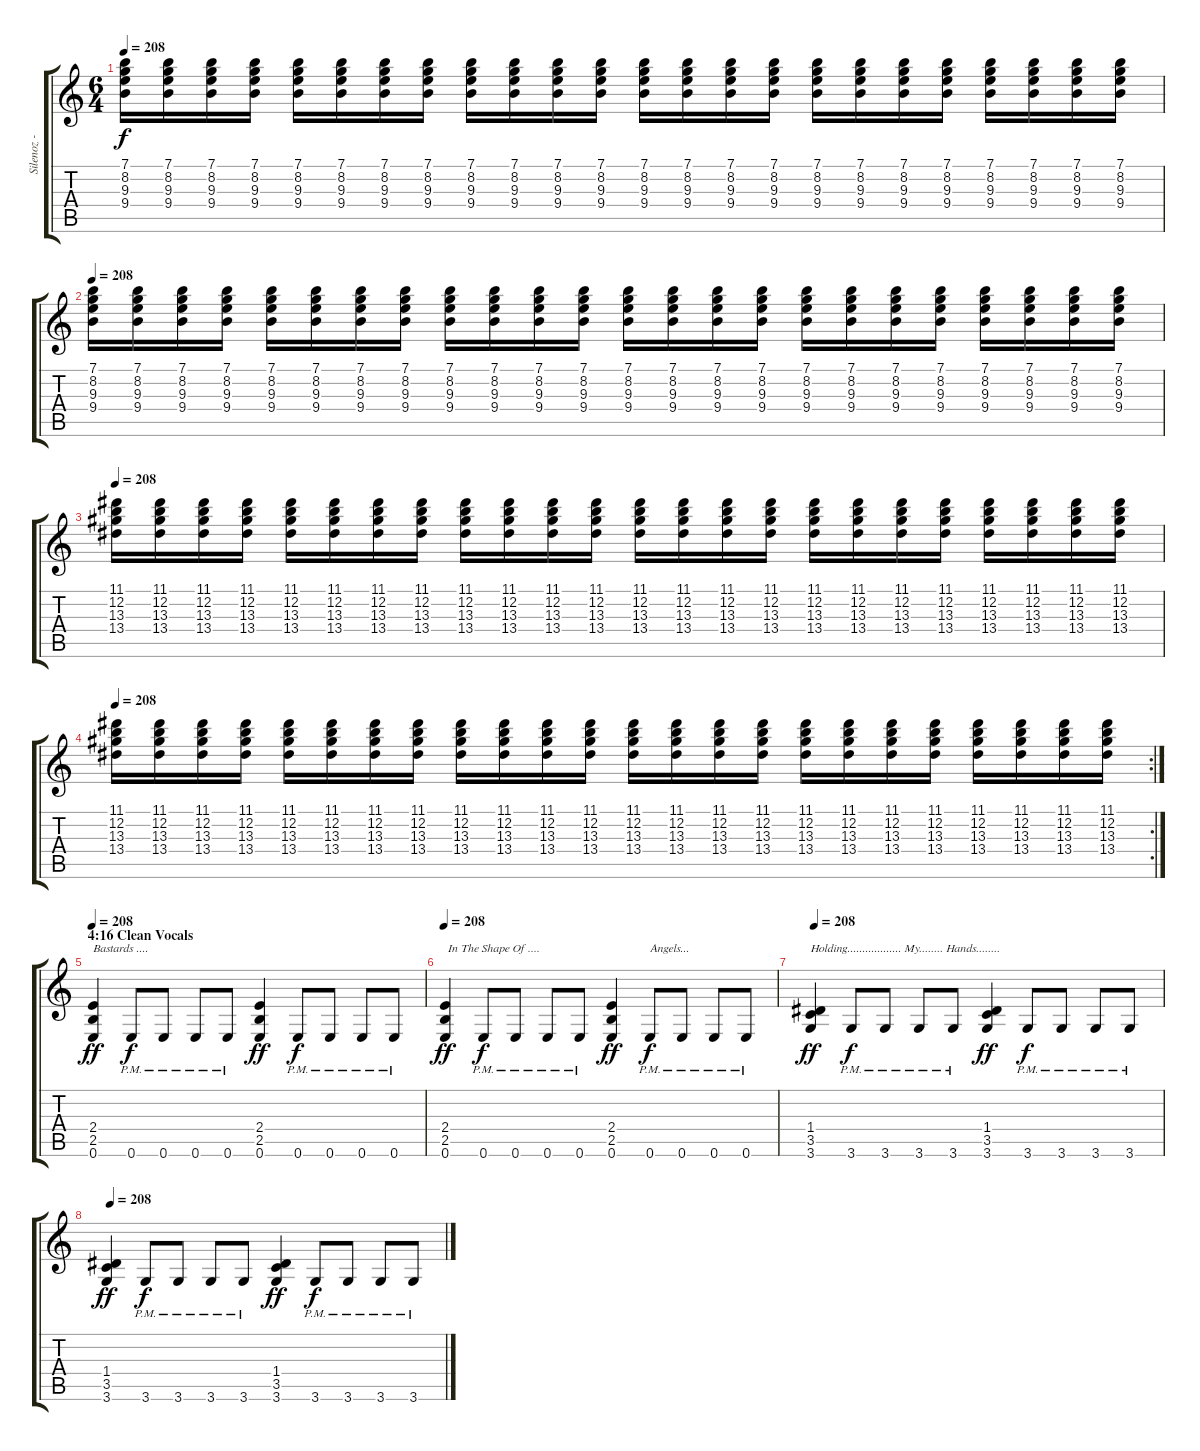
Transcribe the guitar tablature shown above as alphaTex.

\track ("Silenoz - Guitar" "Silenoz - ") {instrument distortionguitar}
\staff {score tabs}
\tuning (E4 B3 G3 D3 A2 E2) {hide}
\ts (6 4)
\tempo 208
\clef g2
\ks c
(7.1 8.2 9.3 9.4).16{dy f} (7.1 8.2 9.3 9.4).16 (7.1 8.2 9.3 9.4).16 (7.1 8.2 9.3 9.4).16 (7.1 8.2 9.3 9.4).16 (7.1 8.2 9.3 9.4).16 (7.1 8.2 9.3 9.4).16 (7.1 8.2 9.3 9.4).16 (7.1 8.2 9.3 9.4).16 (7.1 8.2 9.3 9.4).16 (7.1 8.2 9.3 9.4).16 (7.1 8.2 9.3 9.4).16 (7.1 8.2 9.3 9.4).16 (7.1 8.2 9.3 9.4).16 (7.1 8.2 9.3 9.4).16 (7.1 8.2 9.3 9.4).16 (7.1 8.2 9.3 9.4).16 (7.1 8.2 9.3 9.4).16 (7.1 8.2 9.3 9.4).16 (7.1 8.2 9.3 9.4).16 (7.1 8.2 9.3 9.4).16 (7.1 8.2 9.3 9.4).16 (7.1 8.2 9.3 9.4).16 (7.1 8.2 9.3 9.4).16 |
\tempo 208
(7.1 8.2 9.3 9.4).16 (7.1 8.2 9.3 9.4).16 (7.1 8.2 9.3 9.4).16 (7.1 8.2 9.3 9.4).16 (7.1 8.2 9.3 9.4).16 (7.1 8.2 9.3 9.4).16 (7.1 8.2 9.3 9.4).16 (7.1 8.2 9.3 9.4).16 (7.1 8.2 9.3 9.4).16 (7.1 8.2 9.3 9.4).16 (7.1 8.2 9.3 9.4).16 (7.1 8.2 9.3 9.4).16 (7.1 8.2 9.3 9.4).16 (7.1 8.2 9.3 9.4).16 (7.1 8.2 9.3 9.4).16 (7.1 8.2 9.3 9.4).16 (7.1 8.2 9.3 9.4).16 (7.1 8.2 9.3 9.4).16 (7.1 8.2 9.3 9.4).16 (7.1 8.2 9.3 9.4).16 (7.1 8.2 9.3 9.4).16 (7.1 8.2 9.3 9.4).16 (7.1 8.2 9.3 9.4).16 (7.1 8.2 9.3 9.4).16 |
\tempo 208
(11.1 12.2 13.3 13.4).16 (11.1 12.2 13.3 13.4).16 (11.1 12.2 13.3 13.4).16 (11.1 12.2 13.3 13.4).16 (11.1 12.2 13.3 13.4).16 (11.1 12.2 13.3 13.4).16 (11.1 12.2 13.3 13.4).16 (11.1 12.2 13.3 13.4).16 (11.1 12.2 13.3 13.4).16 (11.1 12.2 13.3 13.4).16 (11.1 12.2 13.3 13.4).16 (11.1 12.2 13.3 13.4).16 (11.1 12.2 13.3 13.4).16 (11.1 12.2 13.3 13.4).16 (11.1 12.2 13.3 13.4).16 (11.1 12.2 13.3 13.4).16 (11.1 12.2 13.3 13.4).16 (11.1 12.2 13.3 13.4).16 (11.1 12.2 13.3 13.4).16 (11.1 12.2 13.3 13.4).16 (11.1 12.2 13.3 13.4).16 (11.1 12.2 13.3 13.4).16 (11.1 12.2 13.3 13.4).16 (11.1 12.2 13.3 13.4).16 |
\rc 2
\tempo 208
(11.1 12.2 13.3 13.4).16 (11.1 12.2 13.3 13.4).16 (11.1 12.2 13.3 13.4).16 (11.1 12.2 13.3 13.4).16 (11.1 12.2 13.3 13.4).16 (11.1 12.2 13.3 13.4).16 (11.1 12.2 13.3 13.4).16 (11.1 12.2 13.3 13.4).16 (11.1 12.2 13.3 13.4).16 (11.1 12.2 13.3 13.4).16 (11.1 12.2 13.3 13.4).16 (11.1 12.2 13.3 13.4).16 (11.1 12.2 13.3 13.4).16 (11.1 12.2 13.3 13.4).16 (11.1 12.2 13.3 13.4).16 (11.1 12.2 13.3 13.4).16 (11.1 12.2 13.3 13.4).16 (11.1 12.2 13.3 13.4).16 (11.1 12.2 13.3 13.4).16 (11.1 12.2 13.3 13.4).16 (11.1 12.2 13.3 13.4).16 (11.1 12.2 13.3 13.4).16 (11.1 12.2 13.3 13.4).16 (11.1 12.2 13.3 13.4).16 |
\section ("" "4:16 Clean Vocals")
\tempo 208
(2.4 2.5 0.6).4{txt "Bastards ...." dy ff} 0.6{pm}.8{dy f} 0.6{pm}.8 0.6{pm}.8 0.6{pm}.8 (2.4 2.5 0.6).4{dy ff} 0.6{pm}.8{dy f} 0.6{pm}.8 0.6{pm}.8 0.6{pm}.8 |
\tempo 208
(2.4 2.5 0.6).4{txt " In The Shape Of ...." dy ff} 0.6{pm}.8{dy f} 0.6{pm}.8 0.6{pm}.8 0.6{pm}.8 (2.4 2.5 0.6).4{dy ff} 0.6{pm}.8{txt "Angels..." dy f} 0.6{pm}.8 0.6{pm}.8 0.6{pm}.8 |
\tempo 208
(1.4 3.5 3.6).4{txt "Holding.................. My........ Hands........" dy ff} 3.6{pm}.8{dy f} 3.6{pm}.8 3.6{pm}.8 3.6{pm}.8 (1.4 3.5 3.6).4{dy ff} 3.6{pm}.8{dy f} 3.6{pm}.8 3.6{pm}.8 3.6{pm}.8 |
\tempo 208
(1.4 3.5 3.6).4{dy ff} 3.6{pm}.8{dy f} 3.6{pm}.8 3.6{pm}.8 3.6{pm}.8 (1.4 3.5 3.6).4{dy ff} 3.6{pm}.8{dy f} 3.6{pm}.8 3.6{pm}.8 3.6{pm}.8
